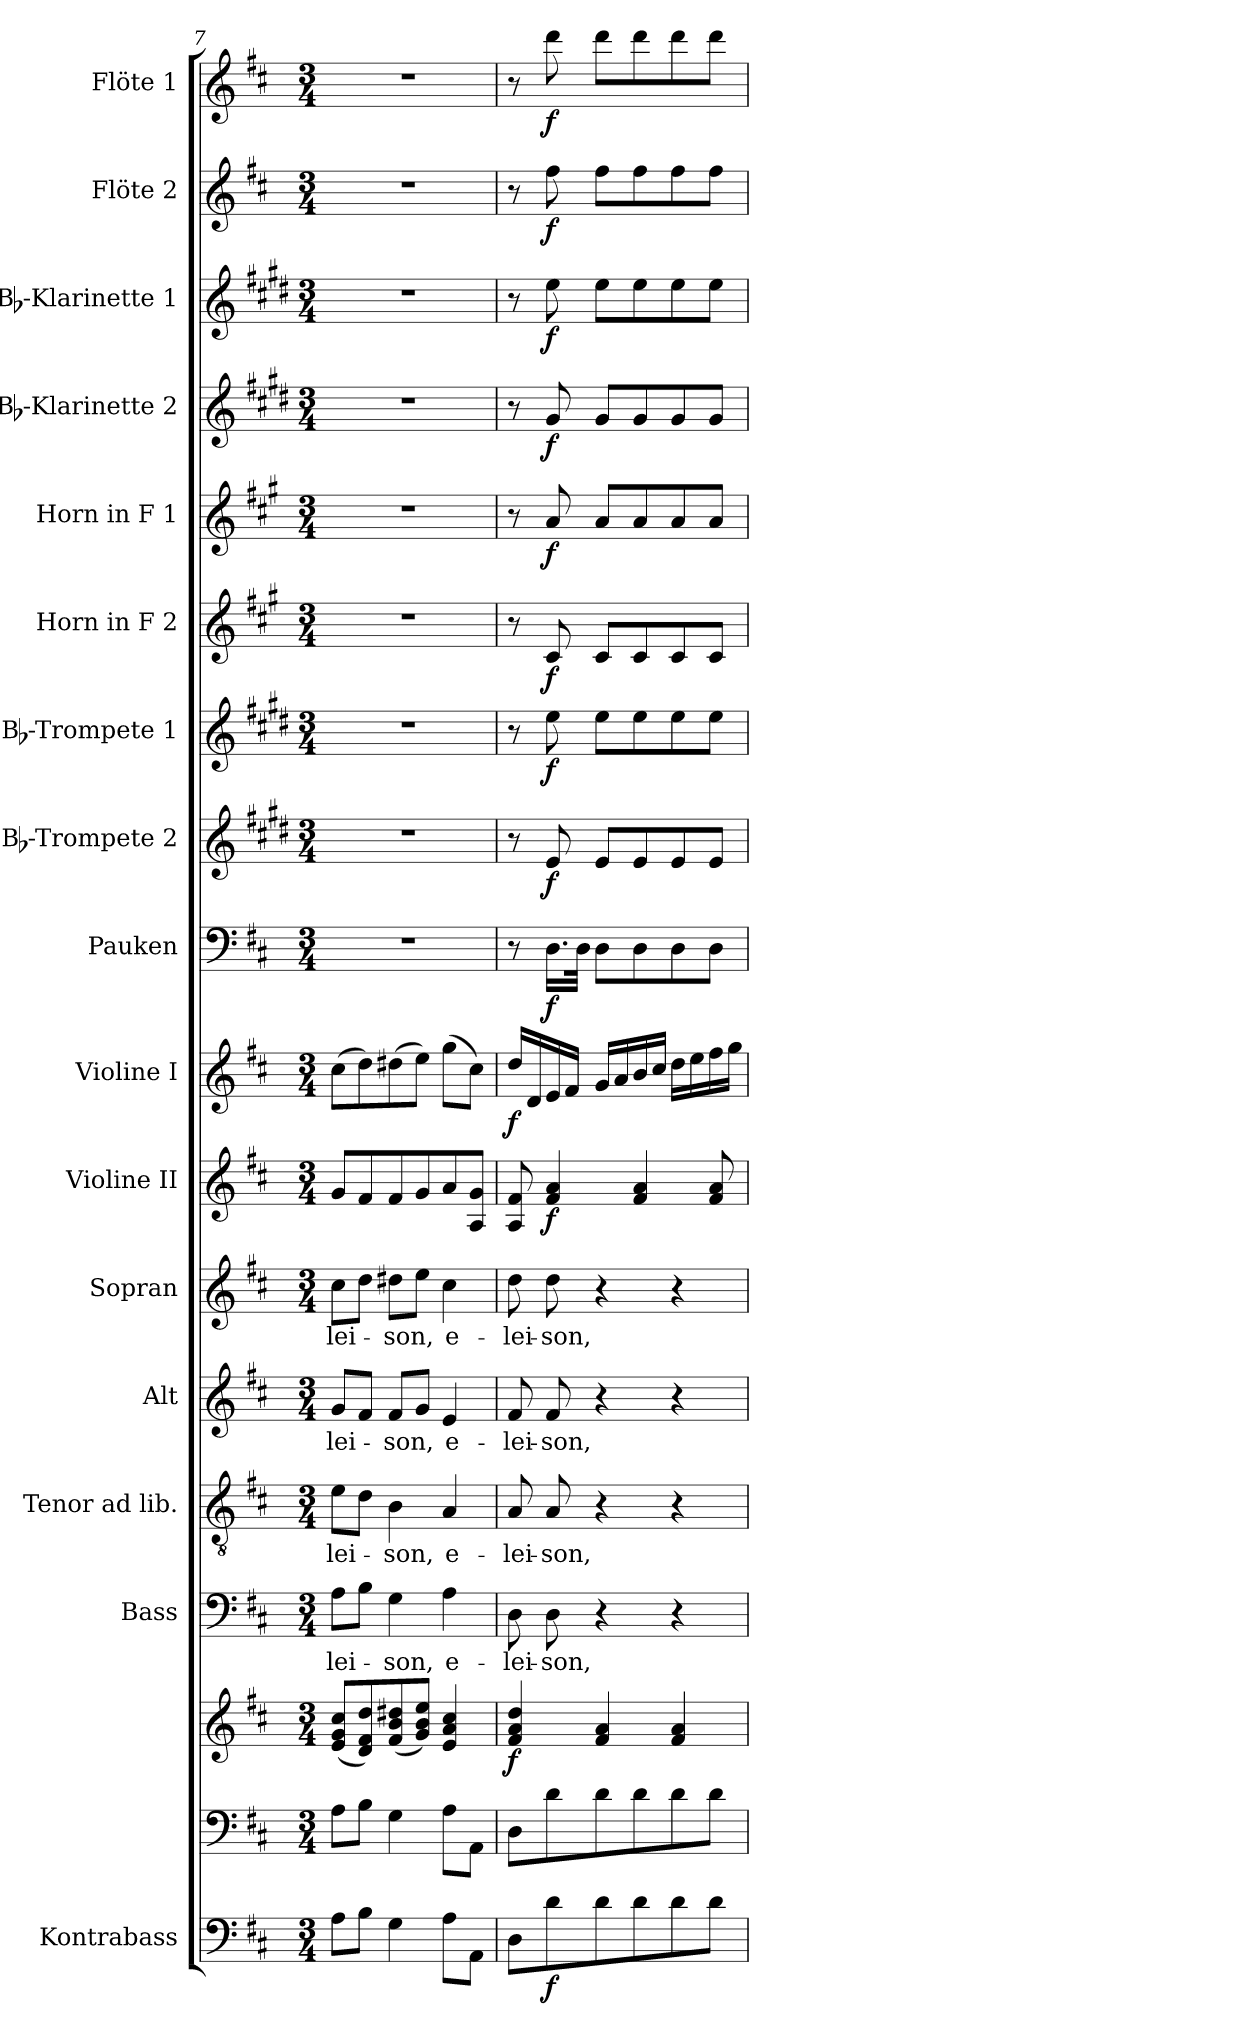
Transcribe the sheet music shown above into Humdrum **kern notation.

**kern	**dynam	**kern	**kern	**dynam	**kern	**text	**kern	**text	**kern	**text	**kern	**text	**kern	**dynam	**kern	**dynam	**kern	**dynam	**kern	**dynam	**kern	**dynam	**kern	**dynam	**kern	**dynam	**kern	**dynam	**kern	**dynam	**kern	**dynam	**kern	**dynam
*part17	*part17	*part16	*part16	*part16	*part15	*part15	*part14	*part14	*part13	*part13	*part12	*part12	*part11	*part11	*part10	*part10	*part9	*part9	*part8	*part8	*part7	*part7	*part6	*part6	*part5	*part5	*part4	*part4	*part3	*part3	*part2	*part2	*part1	*part1
*staff18	*staff18	*staff17	*staff16	*staff16/17	*staff15	*staff15	*staff14	*staff14	*staff13	*staff13	*staff12	*staff12	*staff11	*staff11	*staff10	*staff10	*staff9	*staff9	*staff8	*staff8	*staff7	*staff7	*staff6	*staff6	*staff5	*staff5	*staff4	*staff4	*staff3	*staff3	*staff2	*staff2	*staff1	*staff1
*I"Kontrabass	*	*	*	*	*I"Bass	*	*I"Tenor ad lib.	*	*I"Alt	*	*I"Sopran	*	*I"Violine II	*	*I"Violine I	*	*I"Pauken	*	*I"Bb-Trompete 2	*	*I"Bb-Trompete 1	*	*I"Horn in F 2	*	*I"Horn in F 1	*	*I"Bb-Klarinette 2	*	*I"Bb-Klarinette 1	*	*I"Flöte 2	*	*I"Flöte 1	*
*I'Kb.	*	*	*	*	*I'B.	*	*I'T.	*	*I'A.	*	*I'S.	*	*I'Vl. II	*	*I'Vl. I	*	*I'Pk.	*	*I'Bb Trp. 2	*	*I'Bb Trp. 1	*	*	*	*	*	*I'Bb Kl. 2	*	*I'Bb Kl. 1	*	*I'Fl. 2	*	*I'Fl. 1	*
*clefF4	*	*clefF4	*clefG2	*	*clefF4	*	*clefGv2	*	*clefG2	*	*clefG2	*	*clefG2	*	*clefG2	*	*clefF4	*	*clefG2	*	*clefG2	*	*clefG2	*	*clefG2	*	*clefG2	*	*clefG2	*	*clefG2	*	*clefG2	*
*ITrd7c12	*	*	*	*	*	*	*	*	*	*	*	*	*	*	*	*	*	*	*ITrd1c2	*	*ITrd1c2	*	*ITrd4c7	*	*ITrd4c7	*	*ITrd1c2	*	*ITrd1c2	*	*	*	*	*
*k[f#c#]	*	*k[f#c#]	*k[f#c#]	*	*k[f#c#]	*	*k[f#c#]	*	*k[f#c#]	*	*k[f#c#]	*	*k[f#c#]	*	*k[f#c#]	*	*k[f#c#]	*	*k[f#c#]	*	*k[f#c#]	*	*k[f#c#]	*	*k[f#c#]	*	*k[f#c#]	*	*k[f#c#]	*	*k[f#c#]	*	*k[f#c#]	*
*D:	*	*D:	*D:	*	*D:	*	*D:	*	*D:	*	*D:	*	*D:	*	*D:	*	*D:	*	*D:	*	*D:	*	*D:	*	*D:	*	*D:	*	*D:	*	*D:	*	*D:	*
*M3/4	*	*M3/4	*M3/4	*	*M3/4	*	*M3/4	*	*M3/4	*	*M3/4	*	*M3/4	*	*M3/4	*	*M3/4	*	*M3/4	*	*M3/4	*	*M3/4	*	*M3/4	*	*M3/4	*	*M3/4	*	*M3/4	*	*M3/4	*
=7	=7	=7	=7	=7	=7	=7	=7	=7	=7	=7	=7	=7	=7	=7	=7	=7	=7	=7	=7	=7	=7	=7	=7	=7	=7	=7	=7	=7	=7	=7	=7	=7	=7	=7
!	!	!	!	!	!	!LO:LY:b	!	!LO:LY:b	!	!LO:LY:b	!	!LO:LY:b	!	!	!	!	!	!	!	!	!	!	!	!	!	!	!	!	!	!	!	!	!	!
8AA\L	.	8A\L	(<8e/ 8g/ 8cc#/L	.	8A\L	-lei-	8e\L	-lei-	8g/L	-lei-	8cc#\L	-lei-	8g/L	.	(>8cc#\L	.	2.r	.	2.r	.	2.r	.	2.r	.	2.r	.	2.r	.	2.r	.	2.r	.	2.r	.
8BB\J	.	8B\J	8d/ 8f#/ 8dd/)	.	8B\J	.	8d\J	.	8f#/J	.	8dd\J	.	8f#/	.	8dd\)	.	.	.	.	.	.	.	.	.	.	.	.	.	.	.	.	.	.	.
!	!	!	!	!	!	!LO:LY:b	!	!LO:LY:b	!	!LO:LY:b	!	!LO:LY:b	!	!	!	!	!	!	!	!	!	!	!	!	!	!	!	!	!	!	!	!	!	!
4GG\	.	4G\	(<8f#/ 8b/ 8dd#X/	.	4G\	-son,	4B\	-son,	8f#/L	-son,	8dd#X\L	-son,	8f#/	.	(>8dd#X\	.	.	.	.	.	.	.	.	.	.	.	.	.	.	.	.	.	.	.
.	.	.	8g/ 8b/ 8ee/J)	.	.	.	.	.	8g/J	.	8ee\J	.	8g/	.	8ee\J)	.	.	.	.	.	.	.	.	.	.	.	.	.	.	.	.	.	.	.
!	!	!	!	!	!	!LO:LY:b	!	!LO:LY:b	!	!LO:LY:b	!	!LO:LY:b	!	!	!	!	!	!	!	!	!	!	!	!	!	!	!	!	!	!	!	!	!	!
8AA\L	.	8A\L	4e/ 4a/ 4cc#/	.	4A\	e-	4A/	e-	4e/	e-	4cc#\	e-	8a/	.	(>8gg\L	.	.	.	.	.	.	.	.	.	.	.	.	.	.	.	.	.	.	.
8AAA\J	.	8AA\J	.	.	.	.	.	.	.	.	.	.	8A/ 8g/J	.	8cc#\J)	.	.	.	.	.	.	.	.	.	.	.	.	.	.	.	.	.	.	.
=8	=8	=8	=8	=8	=8	=8	=8	=8	=8	=8	=8	=8	=8	=8	=8	=8	=8	=8	=8	=8	=8	=8	=8	=8	=8	=8	=8	=8	=8	=8	=8	=8	=8	=8
!	!	!	!	!LO:DY:b	!	!LO:LY:b	!	!LO:LY:b	!	!LO:LY:b	!	!LO:LY:b	!	!	!	!LO:DY:b	!	!	!	!	!	!	!	!	!	!	!	!	!	!	!	!	!	!
8DD\L	.	8D\L	4f#/ 4a/ 4dd/	f	8D\	-lei-	8A/	-lei-	8f#/	-lei-	8dd\	-lei-	8A/ 8f#/	.	16dd/LL	f	8r	.	8r	.	8r	.	8r	.	8r	.	8r	.	8r	.	8r	.	8r	.
.	.	.	.	.	.	.	.	.	.	.	.	.	.	.	16d/	.	.	.	.	.	.	.	.	.	.	.	.	.	.	.	.	.	.	.
!	!LO:DY:b	!	!	!	!	!LO:LY:b	!	!LO:LY:b	!	!LO:LY:b	!	!LO:LY:b	!	!LO:DY:b	!	!	!	!LO:DY:b	!	!LO:DY:b	!	!LO:DY:b	!	!LO:DY:b	!	!LO:DY:b	!	!LO:DY:b	!	!LO:DY:b	!	!LO:DY:b	!	!LO:DY:b
8D\	f	8d\	.	.	8D\	-son,	8A/	-son,	8f#/	-son,	8dd\	-son,	4f#/ 4a/	f	16e/	.	16.D\LL	f	8d/	f	8dd\	f	8F#/	f	8d/	f	8f#/	f	8dd\	f	8ff#\	f	8ddd\	f
.	.	.	.	.	.	.	.	.	.	.	.	.	.	.	16f#/JJ	.	.	.	.	.	.	.	.	.	.	.	.	.	.	.	.	.	.	.
.	.	.	.	.	.	.	.	.	.	.	.	.	.	.	.	.	32D\JJk	.	.	.	.	.	.	.	.	.	.	.	.	.	.	.	.	.
8D\	.	8d\	4f#/ 4a/	.	4r	.	4r	.	4r	.	4r	.	.	.	16g/LL	.	8D\L	.	8d/L	.	8dd\L	.	8F#/L	.	8d/L	.	8f#/L	.	8dd\L	.	8ff#\L	.	8ddd\L	.
.	.	.	.	.	.	.	.	.	.	.	.	.	.	.	16a/	.	.	.	.	.	.	.	.	.	.	.	.	.	.	.	.	.	.	.
8D\	.	8d\	.	.	.	.	.	.	.	.	.	.	4f#/ 4a/	.	16b/	.	8D\	.	8d/	.	8dd\	.	8F#/	.	8d/	.	8f#/	.	8dd\	.	8ff#\	.	8ddd\	.
.	.	.	.	.	.	.	.	.	.	.	.	.	.	.	16cc#/JJ	.	.	.	.	.	.	.	.	.	.	.	.	.	.	.	.	.	.	.
8D\	.	8d\	4f#/ 4a/	.	4r	.	4r	.	4r	.	4r	.	.	.	16dd\LL	.	8D\	.	8d/	.	8dd\	.	8F#/	.	8d/	.	8f#/	.	8dd\	.	8ff#\	.	8ddd\	.
.	.	.	.	.	.	.	.	.	.	.	.	.	.	.	16ee\	.	.	.	.	.	.	.	.	.	.	.	.	.	.	.	.	.	.	.
8D\J	.	8d\J	.	.	.	.	.	.	.	.	.	.	8f#/ 8a/	.	16ff#\	.	8D\J	.	8d/J	.	8dd\J	.	8F#/J	.	8d/J	.	8f#/J	.	8dd\J	.	8ff#\J	.	8ddd\J	.
.	.	.	.	.	.	.	.	.	.	.	.	.	.	.	16gg\JJ	.	.	.	.	.	.	.	.	.	.	.	.	.	.	.	.	.	.	.
=	=	=	=	=	=	=	=	=	=	=	=	=	=	=	=	=	=	=	=	=	=	=	=	=	=	=	=	=	=	=	=	=	=	=
*-	*-	*-	*-	*-	*-	*-	*-	*-	*-	*-	*-	*-	*-	*-	*-	*-	*-	*-	*-	*-	*-	*-	*-	*-	*-	*-	*-	*-	*-	*-	*-	*-	*-	*-
